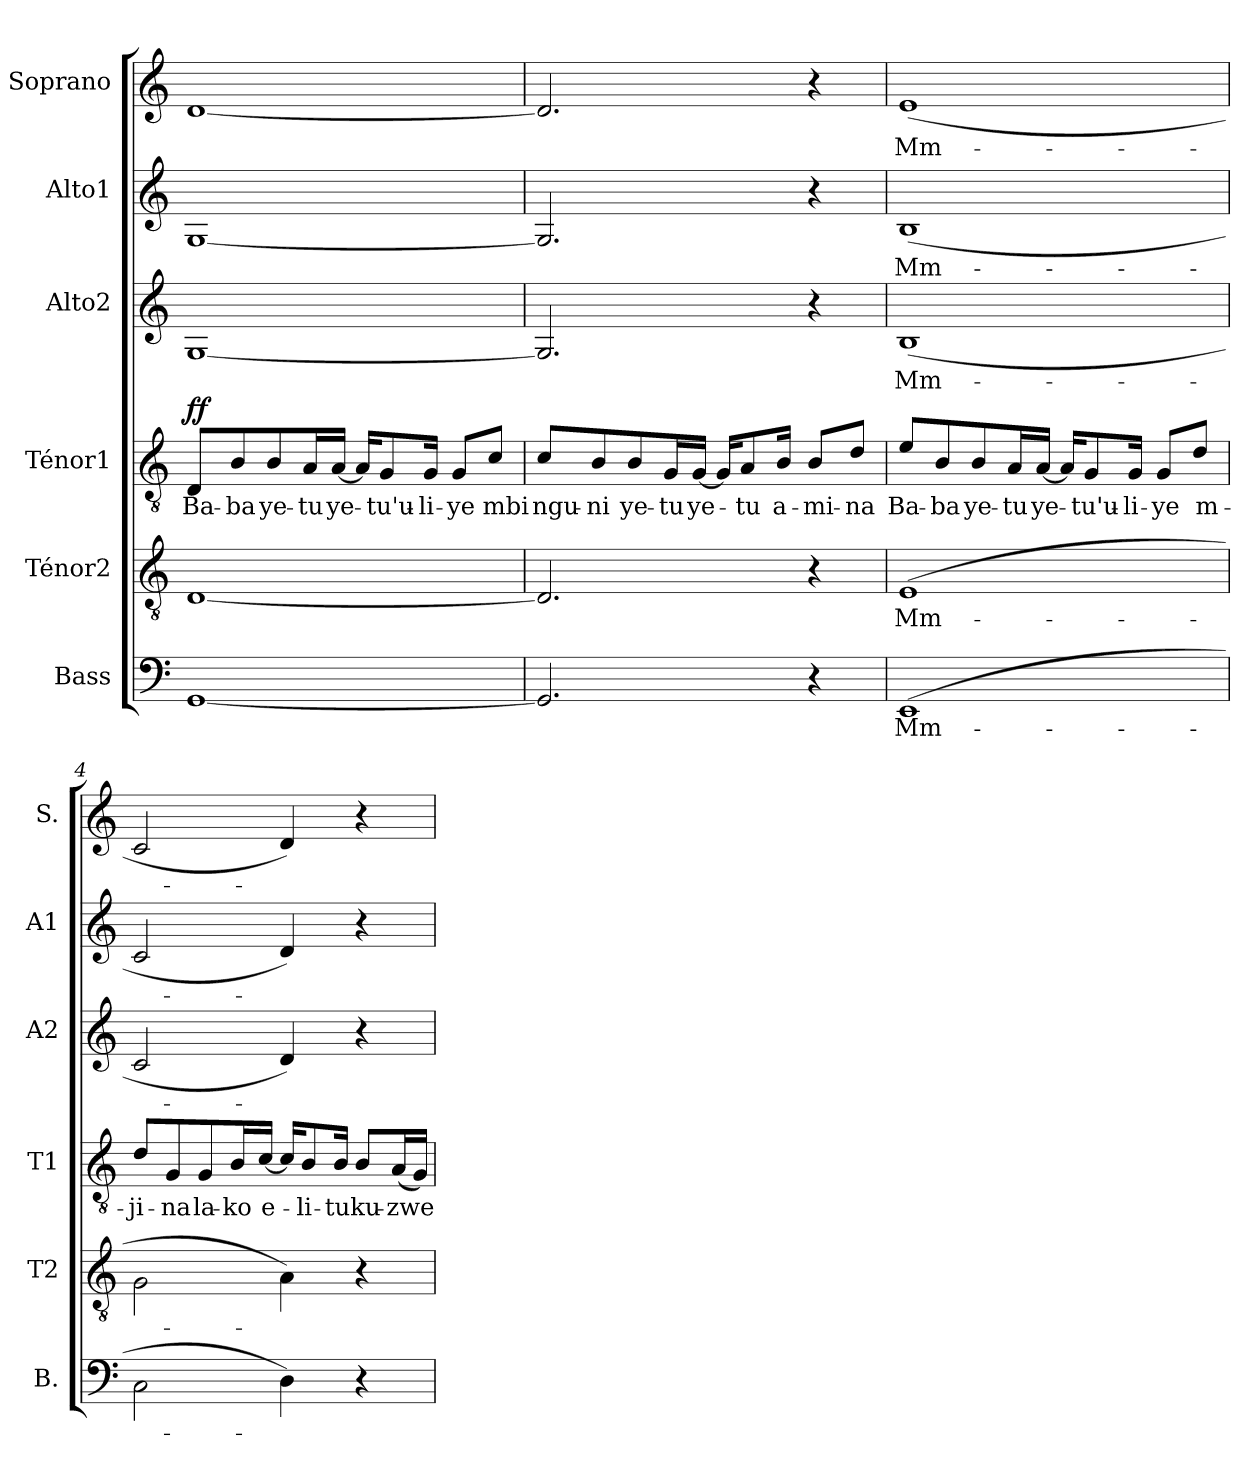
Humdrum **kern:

**kern	**text	**kern	**text	**kern	**text	**dynam	**kern	**text	**kern	**text	**kern	**text
*part6	*part6	*part5	*part5	*part4	*part4	*part4	*part3	*part3	*part2	*part2	*part1	*part1
*staff6	*staff6	*staff5	*staff5	*staff4	*staff4	*staff4	*staff3	*staff3	*staff2	*staff2	*staff1	*staff1
*I"Bass	*	*I"Ténor2	*	*I"Ténor1	*	*	*I"Alto2	*	*I"Alto1	*	*I"Soprano	*
*I'B.	*	*I'T2	*	*I'T1	*	*	*I'A2	*	*I'A1	*	*I'S.	*
*clefF4	*	*clefGv2	*	*clefGv2	*	*	*clefG2	*	*clefG2	*	*clefG2	*
*k[]	*	*k[]	*	*k[]	*	*	*k[]	*	*k[]	*	*k[]	*
=1	=1	=1	=1	=1	=1	=1	=1	=1	=1	=1	=1	=1
!	!	!	!	!	!	!LO:DY:a	!	!	!	!	!	!
[1GG	.	[1D	.	8D/L	Ba-	ff	[1G	.	[1G	.	[1d	.
.	.	.	.	8B/	-ba	.	.	.	.	.	.	.
.	.	.	.	8B/	ye-	.	.	.	.	.	.	.
.	.	.	.	16A/L	-tu	.	.	.	.	.	.	.
.	.	.	.	[16A/JJ	ye-	.	.	.	.	.	.	.
.	.	.	.	16A/KL]	.	.	.	.	.	.	.	.
.	.	.	.	8G/	tu'u-	.	.	.	.	.	.	.
.	.	.	.	16G/Jk	-li-	.	.	.	.	.	.	.
.	.	.	.	8G/L	-ye	.	.	.	.	.	.	.
.	.	.	.	8c/J	mbi	.	.	.	.	.	.	.
=2	=2	=2	=2	=2	=2	=2	=2	=2	=2	=2	=2	=2
2.GG/]	.	2.D/]	.	8c/L	ngu-	.	2.G/]	.	2.G/]	.	2.d/]	.
.	.	.	.	8B/	-ni	.	.	.	.	.	.	.
.	.	.	.	8B/	ye-	.	.	.	.	.	.	.
.	.	.	.	16G/L	-tu	.	.	.	.	.	.	.
.	.	.	.	[16G/JJ	ye-	.	.	.	.	.	.	.
.	.	.	.	16G/KL]	.	.	.	.	.	.	.	.
.	.	.	.	8A/	tu	.	.	.	.	.	.	.
.	.	.	.	16B/Jk	a-	.	.	.	.	.	.	.
4r	.	4r	.	8B/L	-mi-	.	4r	.	4r	.	4r	.
.	.	.	.	8d/J	-na	.	.	.	.	.	.	.
!!LO:LB:g=z
=3	=3	=3	=3	=3	=3	=3	=3	=3	=3	=3	=3	=3
(1EE	-Mm-	(1E	-Mm-	8e/L	Ba-	.	(1B	Mm-	(1B	Mm-	(1e	Mm-
.	.	.	.	8B/	-ba	.	.	.	.	.	.	.
.	.	.	.	8B/	ye-	.	.	.	.	.	.	.
.	.	.	.	16A/L	-tu	.	.	.	.	.	.	.
.	.	.	.	[16A/JJ	ye-	.	.	.	.	.	.	.
.	.	.	.	16A/KL]	.	.	.	.	.	.	.	.
.	.	.	.	8G/	tu'u-	.	.	.	.	.	.	.
.	.	.	.	16G/Jk	-li-	.	.	.	.	.	.	.
.	.	.	.	8G/L	-ye	.	.	.	.	.	.	.
.	.	.	.	8d/J	m-	.	.	.	.	.	.	.
=4	=4	=4	=4	=4	=4	=4	=4	=4	=4	=4	=4	=4
2C\	.	2G\	.	8d/L	-ji-	.	2c/	.	2c/	.	2c/	.
.	.	.	.	8G/	-na	.	.	.	.	.	.	.
.	.	.	.	8G/	la-	.	.	.	.	.	.	.
.	.	.	.	16B/L	-ko	.	.	.	.	.	.	.
.	.	.	.	[16c/JJ	e-	.	.	.	.	.	.	.
4D\)	.	4A\)	.	16c/KL]	.	.	4d/)	.	4d/)	.	4d/)	.
.	.	.	.	8B/	li-	.	.	.	.	.	.	.
.	.	.	.	16B/Jk	-tu	.	.	.	.	.	.	.
4r	.	4r	.	8B/L	ku-	.	4r	.	4r	.	4r	.
.	.	.	.	(16A/L	-zwe	.	.	.	.	.	.	.
.	.	.	.	16G/JJ)	.	.	.	.	.	.	.	.
=	=	=	=	=	=	=	=	=	=	=	=	=
*-	*-	*-	*-	*-	*-	*-	*-	*-	*-	*-	*-	*-
